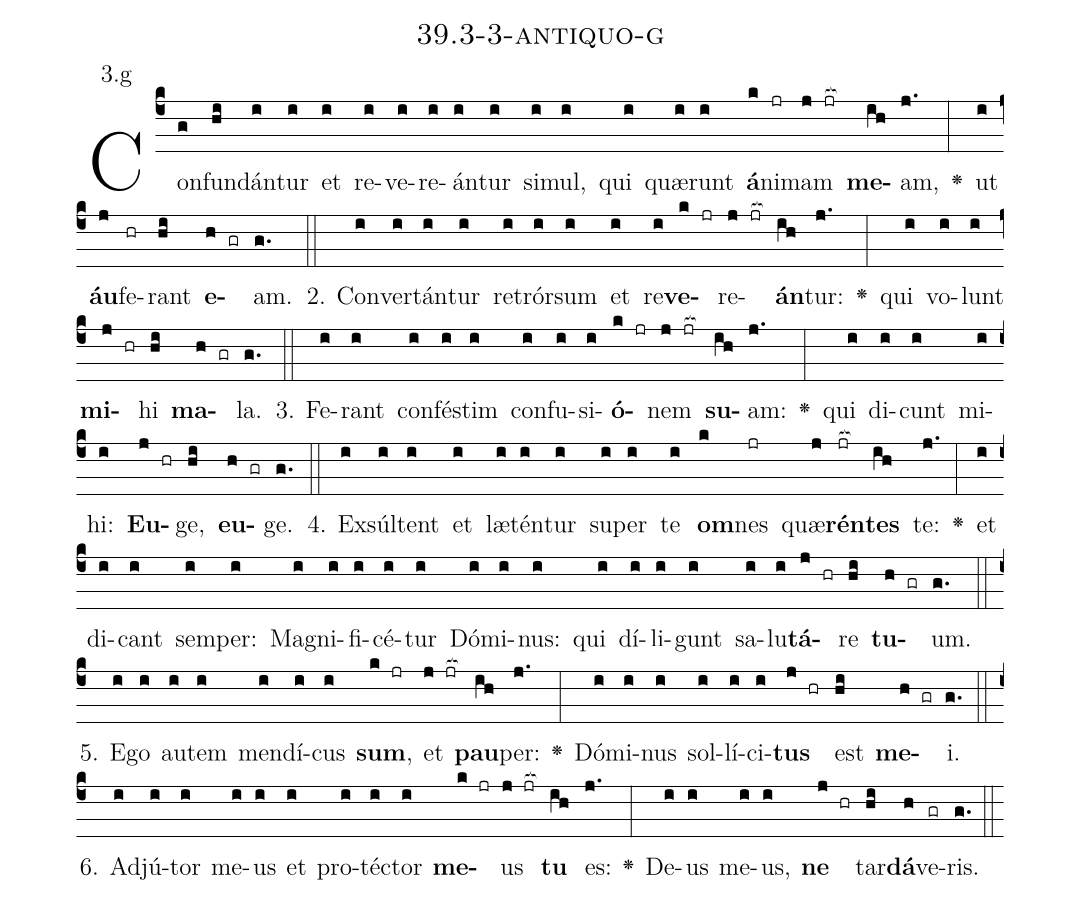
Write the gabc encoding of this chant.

name: 39.3-3-antiquo-g;
annotation: 3.g;
%%
(c4)Con(g)fun(hi)dán(i)tur(i) et(i) re(i)ve(i)re(i)án(i)tur(i) si(i)mul,(i) qui(i) quæ(i)runt(i) <b>á</b>(k)ni(jr)mam(j jr[ocb:1{]) <b>me</b>(ih[ocb:0}])am,(j.) <v>\greheightstar</v>(:) ut(i) <b>áu</b>(j)fe(hr)rant(hi) <b>e</b>(h gr)am.(g.) (::)
2. Con(i)ver(i)tán(i)tur(i) re(i)trór(i)sum(i) et(i) re(i)<b>ve</b>(k jr)re(j jr[ocb:1{])<b>án</b>(ih[ocb:0}])tur:(j.) <v>\greheightstar</v>(:) qui(i) vo(i)lunt(i) <b>mi</b>(j hr)hi(hi) <b>ma</b>(h gr)la.(g.) (::)
3. Fe(i)rant(i) con(i)fés(i)tim(i) con(i)fu(i)si(i)<b>ó</b>(k jr)nem(j jr[ocb:1{]) <b>su</b>(ih[ocb:0}])am:(j.) <v>\greheightstar</v>(:) qui(i) di(i)cunt(i) mi(i)hi:(i) <b>Eu</b>(j hr)ge,(hi) <b>eu</b>(h gr)ge.(g.) (::)
4. Ex(i)súl(i)tent(i) et(i) læ(i)tén(i)tur(i) su(i)per(i) te(i) <b>om</b>(k)nes(jr) quæ(j)<b>rén</b>(jr[ocb:1{])<b>tes</b>(ih[ocb:0}]) te:(j.) <v>\greheightstar</v>(:) et(i) di(i)cant(i) sem(i)per:(i) Ma(i)gni(i)fi(i)cé(i)tur(i) Dó(i)mi(i)nus:(i) qui(i) dí(i)li(i)gunt(i) sa(i)lu(i)<b>tá</b>(j hr)re(hi) <b>tu</b>(h gr)um.(g.) (::)
5. E(i)go(i) au(i)tem(i) men(i)dí(i)cus(i) <b>sum</b>,(k jr) et(j jr[ocb:1{]) <b>pau</b>(ih[ocb:0}])per:(j.) <v>\greheightstar</v>(:) Dó(i)mi(i)nus(i) sol(i)lí(i)ci(i)<b>tus</b>(j hr) est(hi) <b>me</b>(h gr)i.(g.) (::)
6. Ad(i)jú(i)tor(i) me(i)us(i) et(i) pro(i)téc(i)tor(i) <b>me</b>(k jr)us(j jr[ocb:1{]) <b>tu</b>(ih[ocb:0}]) es:(j.) <v>\greheightstar</v>(:) De(i)us(i) me(i)us,(i) <b>ne</b>(j hr) tar(hi)<b>dá</b>(h)ve(gr)ris.(g.) (::)
